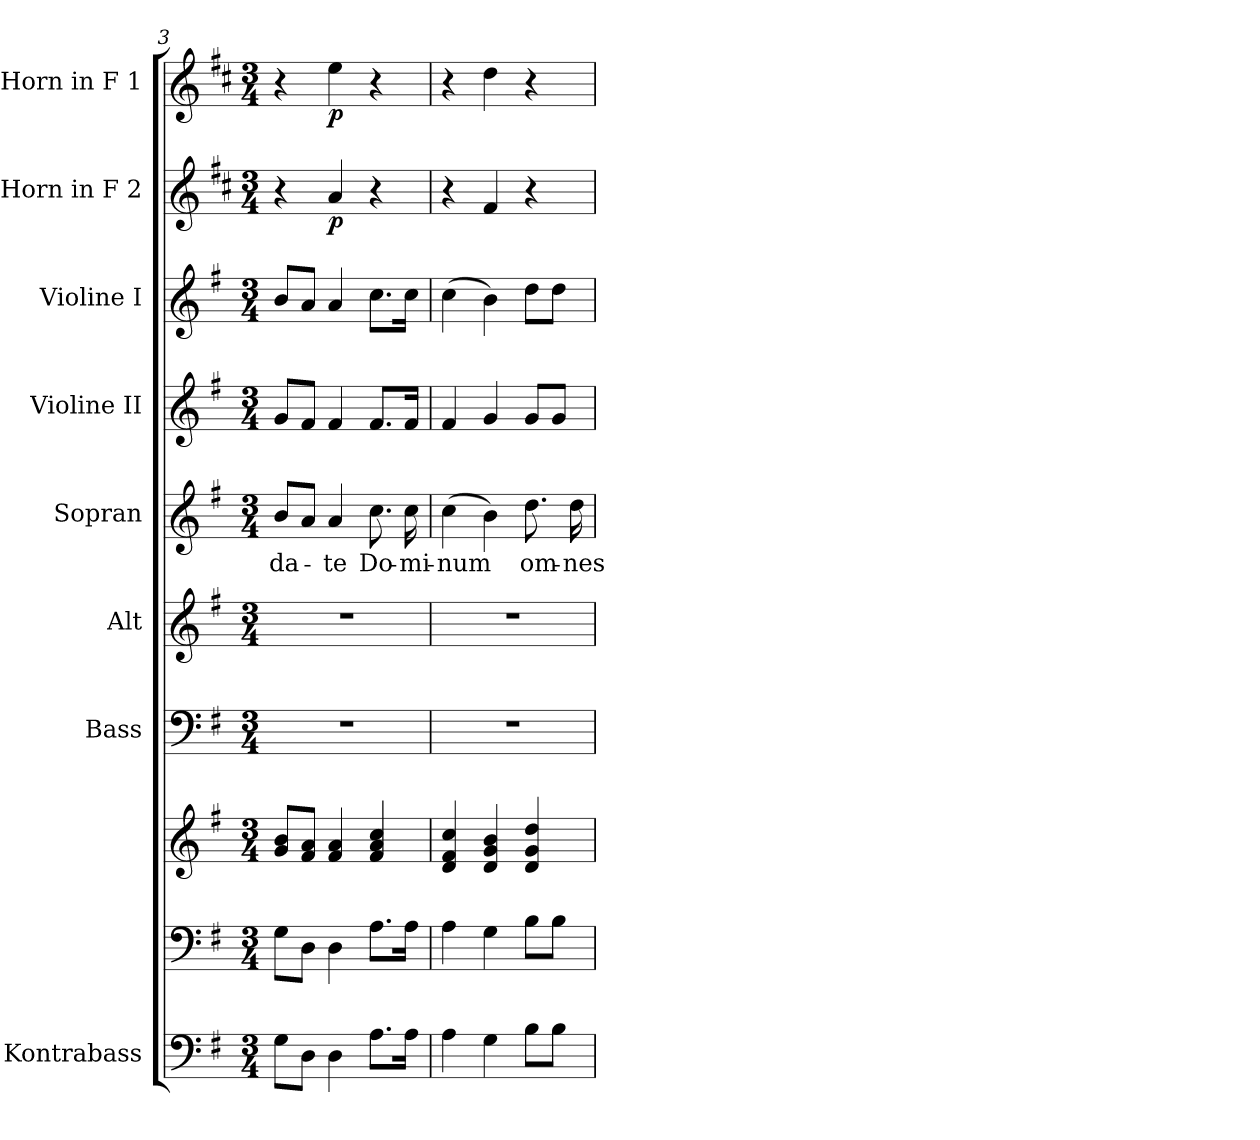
**kern	**kern	**kern	**kern	**kern	**kern	**text	**kern	**kern	**kern	**dynam	**kern	**dynam
*part9	*part8	*part8	*part7	*part6	*part5	*part5	*part4	*part3	*part2	*part2	*part1	*part1
*staff10	*staff9	*staff8	*staff7	*staff6	*staff5	*staff5	*staff4	*staff3	*staff2	*staff2	*staff1	*staff1
*I"Kontrabass	*	*	*I"Bass	*I"Alt	*I"Sopran	*	*I"Violine II	*I"Violine I	*I"Horn in F 2	*	*I"Horn in F 1	*
*I'Kb.	*	*	*I'B.	*I'A.	*I'S.	*	*I'Vl. II	*I'Vl. I	*	*	*	*
*clefF4	*clefF4	*clefG2	*clefF4	*clefG2	*clefG2	*	*clefG2	*clefG2	*clefG2	*	*clefG2	*
*ITrd7c12	*	*	*	*	*	*	*	*	*ITrd4c7	*	*ITrd4c7	*
*k[f#]	*k[f#]	*k[f#]	*k[f#]	*k[f#]	*k[f#]	*	*k[f#]	*k[f#]	*k[f#]	*	*k[f#]	*
*G:	*G:	*G:	*G:	*G:	*G:	*	*G:	*G:	*G:	*	*G:	*
*M3/4	*M3/4	*M3/4	*M3/4	*M3/4	*M3/4	*	*M3/4	*M3/4	*M3/4	*	*M3/4	*
=3	=3	=3	=3	=3	=3	=3	=3	=3	=3	=3	=3	=3
!	!	!	!	!	!	!LO:LY:b	!	!	!	!	!	!
8GG\L	8G\L	8g/ 8b/L	2.r	2.r	8b/L	-da-	8g/L	8b/L	4r	.	4r	.
8DD\J	8D\J	8f#/ 8a/J	.	.	8a/J	.	8f#/J	8a/J	.	.	.	.
!	!	!	!	!	!	!LO:LY:b	!	!	!	!LO:DY:b	!	!LO:DY:b
4DD\	4D\	4f#/ 4a/	.	.	4a/	-te	4f#/	4a/	4d/	p	4a\	p
!	!	!	!	!	!	!LO:LY:b	!	!	!	!	!	!
8.AA\L	8.A\L	4f#/ 4a/ 4cc/	.	.	8.cc\	Do-	8.f#/L	8.cc\L	4r	.	4r	.
!	!	!	!	!	!	!LO:LY:b	!	!	!	!	!	!
16AA\Jk	16A\Jk	.	.	.	16cc\	-mi-	16f#/Jk	16cc\Jk	.	.	.	.
=4	=4	=4	=4	=4	=4	=4	=4	=4	=4	=4	=4	=4
!	!	!	!	!	!	!LO:LY:b	!	!	!	!	!	!
4AA\	4A\	4d/ 4f#/ 4cc/	2.r	2.r	(>4cc\	-num	4f#/	(>4cc\	4r	.	4r	.
4GG\	4G\	4d/ 4g/ 4b/	.	.	4b\)	.	4g/	4b\)	4B/	.	4g\	.
!	!	!	!	!	!	!LO:LY:b	!	!	!	!	!	!
8BB\L	8B\L	4d/ 4g/ 4dd/	.	.	8.dd\	om-	8g/L	8dd\L	4r	.	4r	.
8BB\J	8B\J	.	.	.	.	.	8g/J	8dd\J	.	.	.	.
!	!	!	!	!	!	!LO:LY:b	!	!	!	!	!	!
.	.	.	.	.	16dd\	-nes	.	.	.	.	.	.
=	=	=	=	=	=	=	=	=	=	=	=	=
*-	*-	*-	*-	*-	*-	*-	*-	*-	*-	*-	*-	*-
